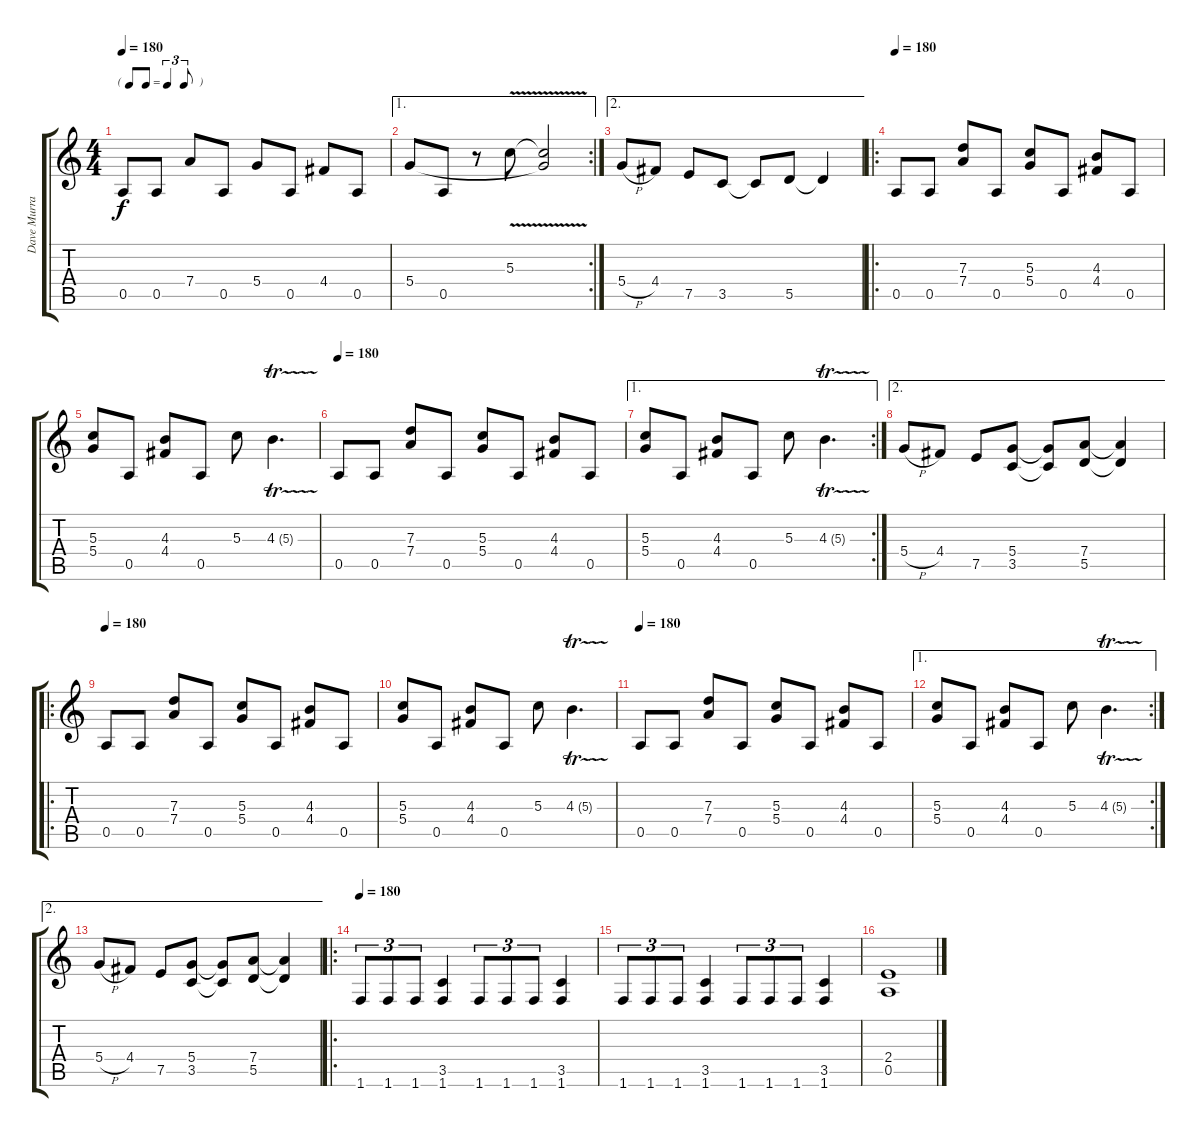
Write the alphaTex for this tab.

\track ("Dave Murray" "Dave Murra") {instrument distortionguitar}
\staff {score tabs}
\tuning (E4 B3 G3 D3 A2 E2) {hide}
\ts (4 4)
\tf triplet8th
\tempo 180
\clef g2
\ks c
0.5.8{dy f} 0.5.8 7.4.8 0.5.8 5.4.8 0.5.8 4.4.8 0.5.8 |
\ae 1
\rc 2
5.4.8 0.5.8 r.8 5.3{v}.8 (5.3{t} 5.4{t}).2 |
\ae 2
5.4{h}.8 4.4.8 7.5.8 3.5.8 3.5{t}.8 5.5.8 5.5{t}.4 |
\ro
\tempo 180
0.5.8 0.5.8 (7.3 7.4).8 0.5.8 (5.3 5.4).8 0.5.8 (4.3 4.4).8 0.5.8 |
(5.3 5.4).8 0.5.8 (4.3 4.4).8 0.5.8 5.3.8 4.3{tr (5 16)}.4{d} |
\tempo 180
0.5.8 0.5.8 (7.3 7.4).8 0.5.8 (5.3 5.4).8 0.5.8 (4.3 4.4).8 0.5.8 |
\ae 1
\rc 2
(5.3 5.4).8 0.5.8 (4.3 4.4).8 0.5.8 5.3.8 4.3{tr (5 16)}.4{d} |
\ae 2
5.4{h}.8 4.4.8 7.5.8 (5.4 3.5).8 (5.4{t} 3.5{t}).8 (7.4 5.5).8 (7.4{t} 5.5{t}).4 |
\ro
\tempo 180
0.5.8 0.5.8 (7.3 7.4).8 0.5.8 (5.3 5.4).8 0.5.8 (4.3 4.4).8 0.5.8 |
(5.3 5.4).8 0.5.8 (4.3 4.4).8 0.5.8 5.3.8 4.3{tr (5 16)}.4{d} |
\tempo 180
0.5.8 0.5.8 (7.3 7.4).8 0.5.8 (5.3 5.4).8 0.5.8 (4.3 4.4).8 0.5.8 |
\ae 1
\rc 2
(5.3 5.4).8 0.5.8 (4.3 4.4).8 0.5.8 5.3.8 4.3{tr (5 16)}.4{d} |
\ae 2
5.4{h}.8 4.4.8 7.5.8 (5.4 3.5).8 (5.4{t} 3.5{t}).8 (7.4 5.5).8 (7.4{t} 5.5{t}).4 |
\ro
\tempo 180
1.6.8{tu (3 2)} 1.6.8{tu (3 2)} 1.6.8{tu (3 2)} (3.5 1.6).4 1.6.8{tu (3 2)} 1.6.8{tu (3 2)} 1.6.8{tu (3 2)} (3.5 1.6).4 |
1.6.8{tu (3 2)} 1.6.8{tu (3 2)} 1.6.8{tu (3 2)} (3.5 1.6).4 1.6.8{tu (3 2)} 1.6.8{tu (3 2)} 1.6.8{tu (3 2)} (3.5 1.6).4 |
(2.4 0.5).1
